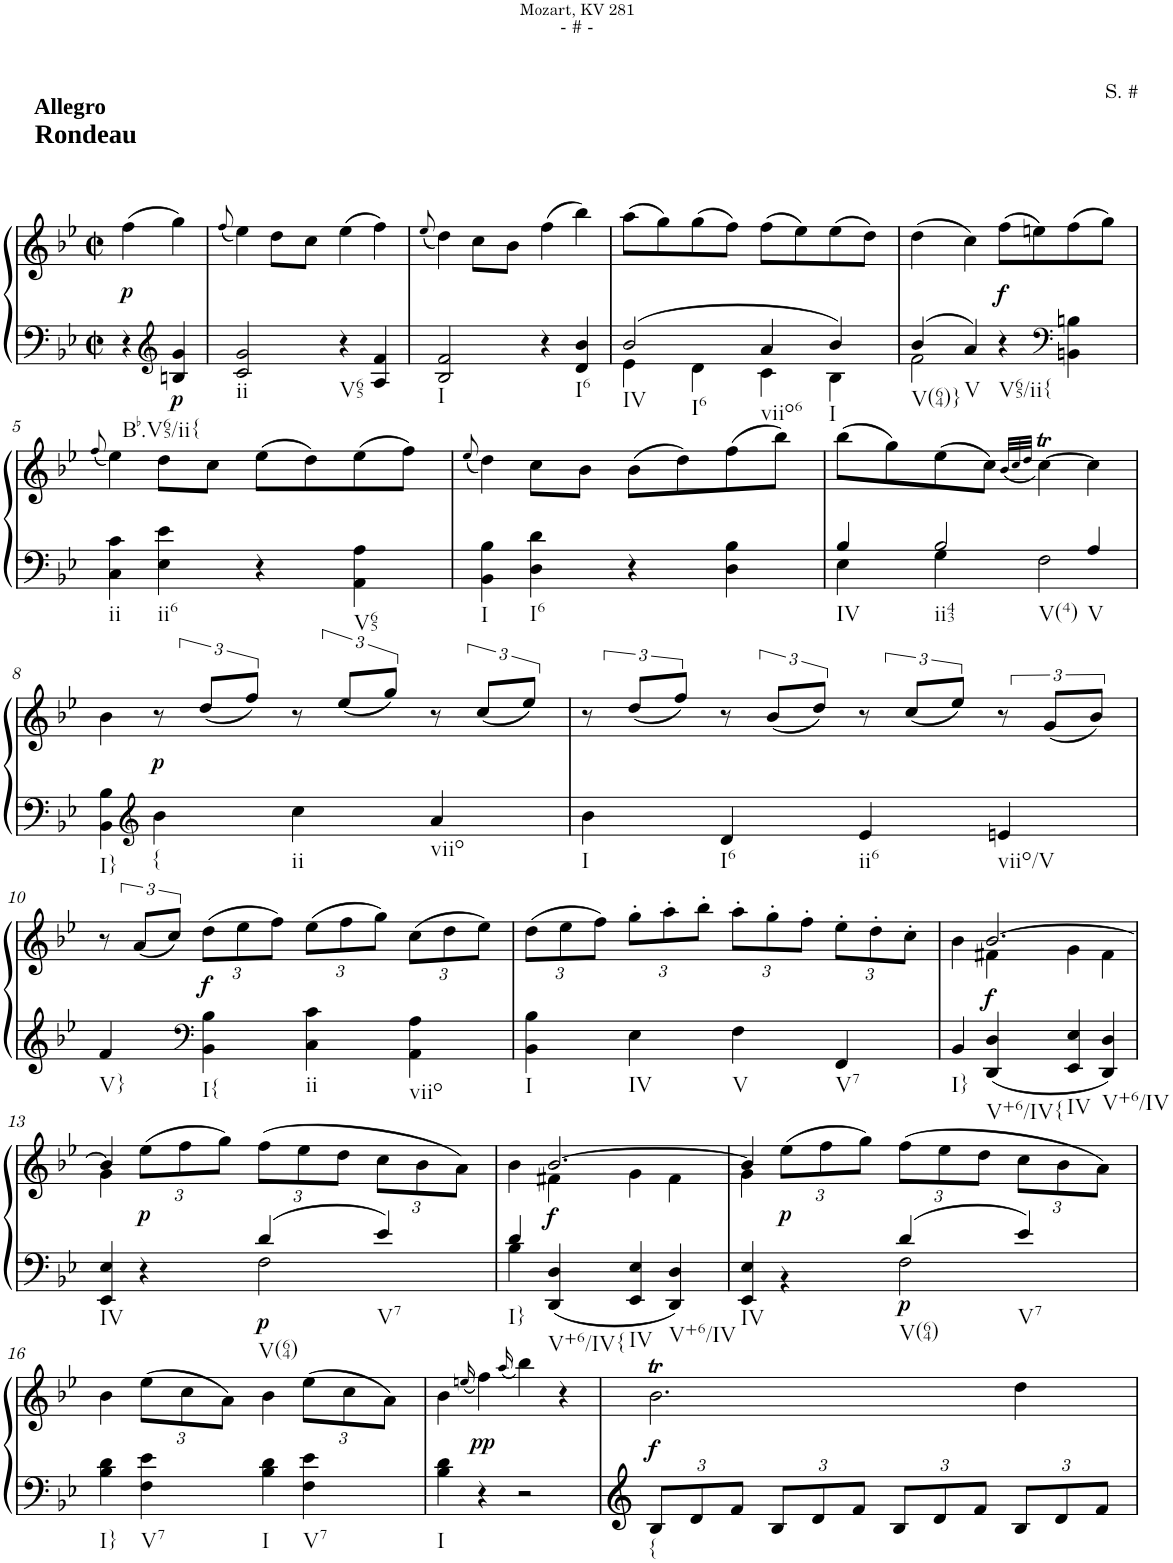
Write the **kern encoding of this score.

**kern	**kern	**dynam
*part1	*part1	*part1
*staff2	*staff1	*staff1/2
*I"Klavier linke Hand	*	*
*clefF4	*clefG2	*
*k[b-e-]	*k[b-e-]	*
*M2/2	*M2/2	*
*met(c|)	*met(c|)	*
=	=	=
!	!LO:TX:a:B:t=Rondeau	!
!	!LO:TX:a:B:t=Allegro	!
!LO:TX:b:t=Bb.V65/ii{	!	!
!	!	!LO:DY:b
4r	(4ff\	p
*clefG2	*	*
!	!	!LO:DY:b=2
4Bn/ 4g/	4gg\)	p
=1	=1	=1
.	(8qff/	.
!LO:TX:b:t=ii	!	!
2c/ 2g/	4ee-\)	.
.	8dd\L	.
.	8cc\J	.
!LO:TX:b:t=V65	!	!
4r	(4ee-\	.
4A/ 4f/	4ff\)	.
=2	=2	=2
.	(8qee-/	.
!LO:TX:b:t=I	!	!
2B-/ 2f/	4dd\)	.
.	8cc\L	.
.	8b-\J	.
4r	(4ff\	.
!LO:TX:b:t=I6	!	!
4d/ 4b-/	4bb-\)	.
=3	=3	=3
*^	*	*
!LO:TX:b:t=IV	!	!	!
!LO:TX:b:t=I6	!	!	!
2b-/	4e-\	(8aa\L	.
.	.	8gg\)	.
.	4d\	(8gg\	.
.	.	8ff\J)	.
!LO:TX:b:t=viio6	!	!	!
4a/	4c\	(8ff\L	.
.	.	8ee-\)	.
!LO:TX:b:t=I	!	!	!
4b-/	4B-\	(8ee-\	.
.	.	8dd\J)	.
=4	=4	=4	=4
!LO:TX:b:t=V(64)}	!	!	!
4b-/	2f\	(4dd\	.
!LO:TX:b:t=V	!	!	!
4a/	.	4cc\)	.
!LO:TX:b:t=V65/ii{	!	!	!
!	!	!	!LO:DY:b
4r	4ryy	(8ff\L	f
.	.	8een\)	.
*clefF4	*	*	*
4BBn\ 4Bn\	4ryy	(8ff\	.
.	.	8gg\J)	.
*v	*v	*	*
!!LO:LB:g=z
=5	=5	=5
.	(8qff/	.
!LO:TX:b:t=ii	!	!
4C\ 4c\	4ee-\)	.
!LO:TX:b:t=ii6	!	!
4E-\ 4e-\	8dd\L	.
.	8cc\J	.
4r	(8ee-\L	.
.	8dd\)	.
!LO:TX:b:t=V65	!	!
4AA\ 4A\	(8ee-\	.
.	8ff\J)	.
=6	=6	=6
.	(8qee-/	.
!LO:TX:b:t=I	!	!
4BB-\ 4B-\	4dd\)	.
!LO:TX:b:t=I6	!	!
4D\ 4d\	8cc\L	.
.	8b-\J	.
4r	(8b-\L	.
.	8dd\)	.
4D\ 4B-\	(8ff\	.
.	8bb-\J)	.
=7	=7	=7
*^	*	*
!LO:TX:b:t=IV	!	!	!
4B-/	4E-\	(8bb-\L	.
.	.	8gg\)	.
!LO:TX:b:t=ii43	!	!	!
!LO:TX:b:t=V(4)	!	!	!
2B-/	4G\	(8ee-\	.
.	.	8cc\J)	.
.	.	(32qb-/LLL	.
.	.	32qcc/	.
.	.	32qdd/JJJ	.
.	2F\	[4ccT\)	.
!LO:TX:b:t=V	!	!	!
4A/	.	4cc\]	.
*v	*v	*	*
!!LO:LB:g=z
=8	=8	=8
!LO:TX:b:t=I}	!	!
4BB-\ 4B-\	4b-\	.
*clefG2	*	*
!LO:TX:b:t={	!	!
!	!	!LO:DY:b
4b-\	12r	p
.	(12dd/L	.
.	12ff/J)	.
!LO:TX:b:t=ii	!	!
4cc\	12r	.
.	(12ee-/L	.
.	12gg/J)	.
!LO:TX:b:t=viio	!	!
4a/	12r	.
.	(12cc/L	.
.	12ee-/J)	.
=9	=9	=9
!LO:TX:b:t=I	!	!
4b-\	12r	.
.	(12dd/L	.
.	12ff/J)	.
!LO:TX:b:t=I6	!	!
4d/	12r	.
.	(12b-/L	.
.	12dd/J)	.
!LO:TX:b:t=ii6	!	!
4e-/	12r	.
.	(12cc/L	.
.	12ee-/J)	.
!LO:TX:b:t=viio/V	!	!
4en/	12r	.
.	(12g/L	.
.	12b-/J)	.
!!LO:LB:g=z
=10	=10	=10
!LO:TX:b:t=V}	!	!
4f/	12r	.
.	(12a/L	.
.	12cc/J)	.
*clefF4	*	*
*	*Xbrackettup	*
!LO:TX:b:t=I{	!	!
!	!	!LO:DY:b
4BB-\ 4B-\	(12dd\L	f
.	12ee-\	.
.	12ff\J)	.
!LO:TX:b:t=ii	!	!
4C\ 4c\	(12ee-\L	.
.	12ff\	.
.	12gg\J)	.
!LO:TX:b:t=viio	!	!
4AA\ 4A\	(12cc\L	.
.	12dd\	.
.	12ee-\J)	.
=11	=11	=11
!LO:TX:b:t=I	!	!
4BB-\ 4B-\	(12dd\L	.
.	12ee-\	.
.	12ff\J)	.
!LO:TX:b:t=IV	!	!
4E-\	12gg'\L	.
.	12aa'\	.
.	12bb-'\J	.
!LO:TX:b:t=V	!	!
4F\	12aa'\L	.
.	12gg'\	.
.	12ff'\J	.
!LO:TX:b:t=V7	!	!
4FF/	12ee-'\L	.
.	12dd'\	.
.	12cc'\J	.
=12	=12	=12
*	*^	*
!LO:TX:b:t=I}	!	!	!
4BB-/	4b-\	4ryy	.
!LO:TX:b:t=V+6/IV{	!	!	!
!	!	!	!LO:DY:b
4DD/ 4D/	[2.b-/	4f#X\	f
!LO:TX:b:t=IV	!	!	!
4EE-/ 4E-/	.	4g\	.
!LO:TX:b:t=V+6/IV	!	!	!
4DD/ 4D/	.	4f#\	.
!!LO:LB:g=z	!!
=13	=13	=13	=13
*^	*	*	*
!LO:TX:b:t=IV	!	!	!	!
4EE-/ 4E-/	2ryy	4b-/]	4g\	.
!	!	!	!	!LO:DY:b
4r	.	(>12ee-\L	2.ryy	p
.	.	12ff\	.	.
.	.	12gg\J)	.	.
!LO:TX:b:t=V(64)	!	!	!	!
!	!	!	!	!LO:DY:b=2
4d/	2F\	(>12ff\L	.	p
.	.	12ee-\	.	.
.	.	12dd\J	.	.
!LO:TX:b:t=V7	!	!	!	!
4e-/	.	12cc\L	.	.
.	.	12b-\	.	.
.	.	12a\J)	.	.
=14	=14	=14	=14	=14
!LO:TX:b:t=I}	!	!	!	!
4d/	4B-\	4b-\	4ryy	.
!LO:TX:b:t=V+6/IV{	!	!	!	!
!	!	!	!	!LO:DY:b
4ryy	4DD/ 4D/	[2.b-/	4f#X\	f
!LO:TX:b:t=IV	!	!	!	!
!LO:TX:b:t=V+6/IV	!	!	!	!
2ryy	4EE-/ 4E-/	.	4g\	.
.	4DD/ 4D/	.	4f#\	.
=15	=15	=15	=15	=15
!LO:TX:b:t=IV	!	!	!	!
2ryy	4EE-/ 4E-/	4b-/]	4g\	.
!	!	!	!	!LO:DY:b
.	4r	(>12ee-\L	2.ryy	p
.	.	12ff\	.	.
.	.	12gg\J)	.	.
!LO:TX:b:t=V(64)	!	!	!	!
!	!	!	!	!LO:DY:b=2
4d/	2F\	(>12ff\L	.	p
.	.	12ee-\	.	.
.	.	12dd\J	.	.
!LO:TX:b:t=V7	!	!	!	!
4e-/	.	12cc\L	.	.
.	.	12b-\	.	.
.	.	12a\J)	.	.
*v	*v	*	*	*
*	*v	*v	*
!!LO:LB:g=z
=16	=16	=16
!LO:TX:b:t=I}	!	!
4B-\ 4d\	4b-\	.
!LO:TX:b:t=V7	!	!
4F\ 4e-\	(12ee-\L	.
.	12cc\	.
.	12a\J)	.
!LO:TX:b:t=I	!	!
4B-\ 4d\	4b-\	.
!LO:TX:b:t=V7	!	!
4F\ 4e-\	(12ee-\L	.
.	12cc\	.
.	12a\J)	.
=17	=17	=17
!LO:TX:b:t=I	!	!
4B-\ 4d\	4b-\	.
.	(16qeen/	.
!	!	!LO:DY:b
4r	4ff\)	pp
.	(16qaa/	.
2r	4bb-\)	.
.	4r	.
=18	=18	=18
*Xbrackettup	*	*
!LO:TX:b:t={	!	!
!	!	!LO:DY:b
12B-/L	2.b-T\	f
12d/	.	.
12f/J	.	.
12B-/L	.	.
12d/	.	.
12f/J	.	.
12B-/L	.	.
12d/	.	.
12f/J	.	.
12B-/L	4dd\	.
12d/	.	.
12f/J	.	.
=	=	=
*-	*-	*-
